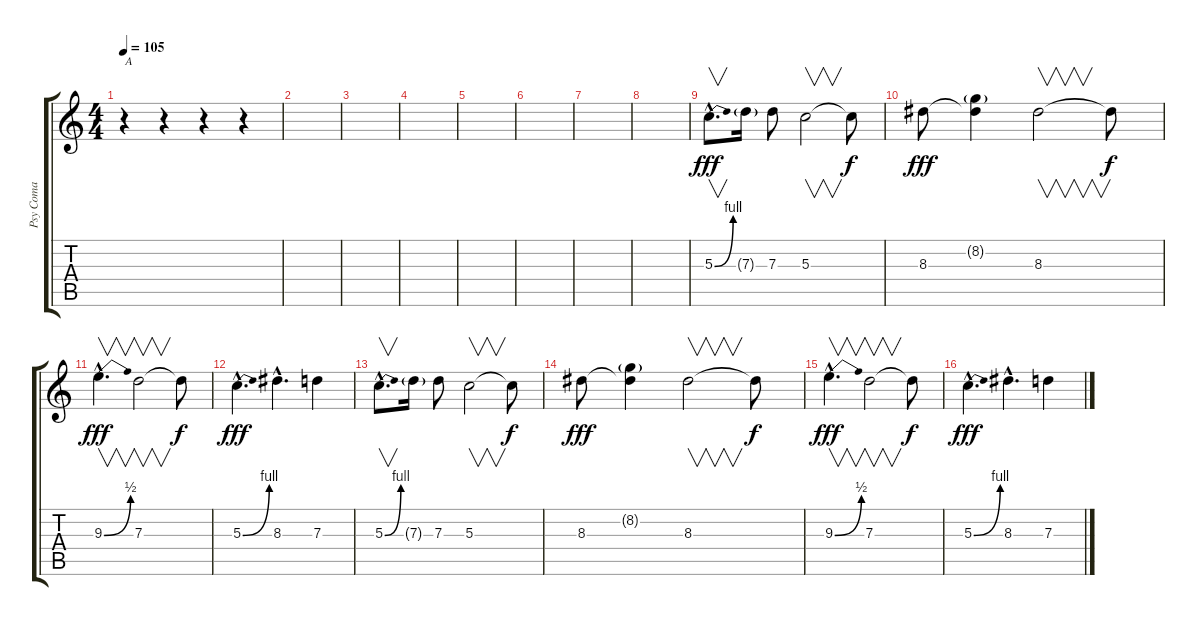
\track ("Psy Coma" "Psy Coma") {instrument overdrivenguitar}
\staff {score tabs}
\tuning (E4 B3 G3 D3 A2 E2) {hide}
\ts (4 4)
\tempo 105
\clef g2
\ks c
r.4{txt "A" dy f} r.4 r.4 r.4 |
|
|
|
|
|
|
|
5.3{be (bend 0 0 60 4) hac}.8{v d dy fff volume 16 balance 12 instrument overdrivenguitar} 7.3{g}.16 7.3.8 5.3.2{v} 5.3{t}.8{dy f} |
8.3.8{dy fff} (8.2{g} 8.3{t}).4 8.3.2{v} 8.3{t}.8{dy f} |
9.3{be (bend 0 0 60 2) hac}.4{v d dy fff} 7.3.2{v} 7.3{t}.8{dy f} |
5.3{be (bend 0 0 60 4) hac}.4{d dy fff} 8.3{hac}.4{d} 7.3.4 |
5.3{be (bend 0 0 60 4) hac}.8{v d volume 16 balance 12 instrument overdrivenguitar} 7.3{g}.16 7.3.8 5.3.2{v} 5.3{t}.8{dy f} |
8.3.8{dy fff} (8.2{g} 8.3{t}).4 8.3.2{v} 8.3{t}.8{dy f} |
9.3{be (bend 0 0 60 2) hac}.4{v d dy fff} 7.3.2{v} 7.3{t}.8{dy f} |
5.3{be (bend 0 0 60 4) hac}.4{d dy fff} 8.3{hac}.4{d} 7.3.4
